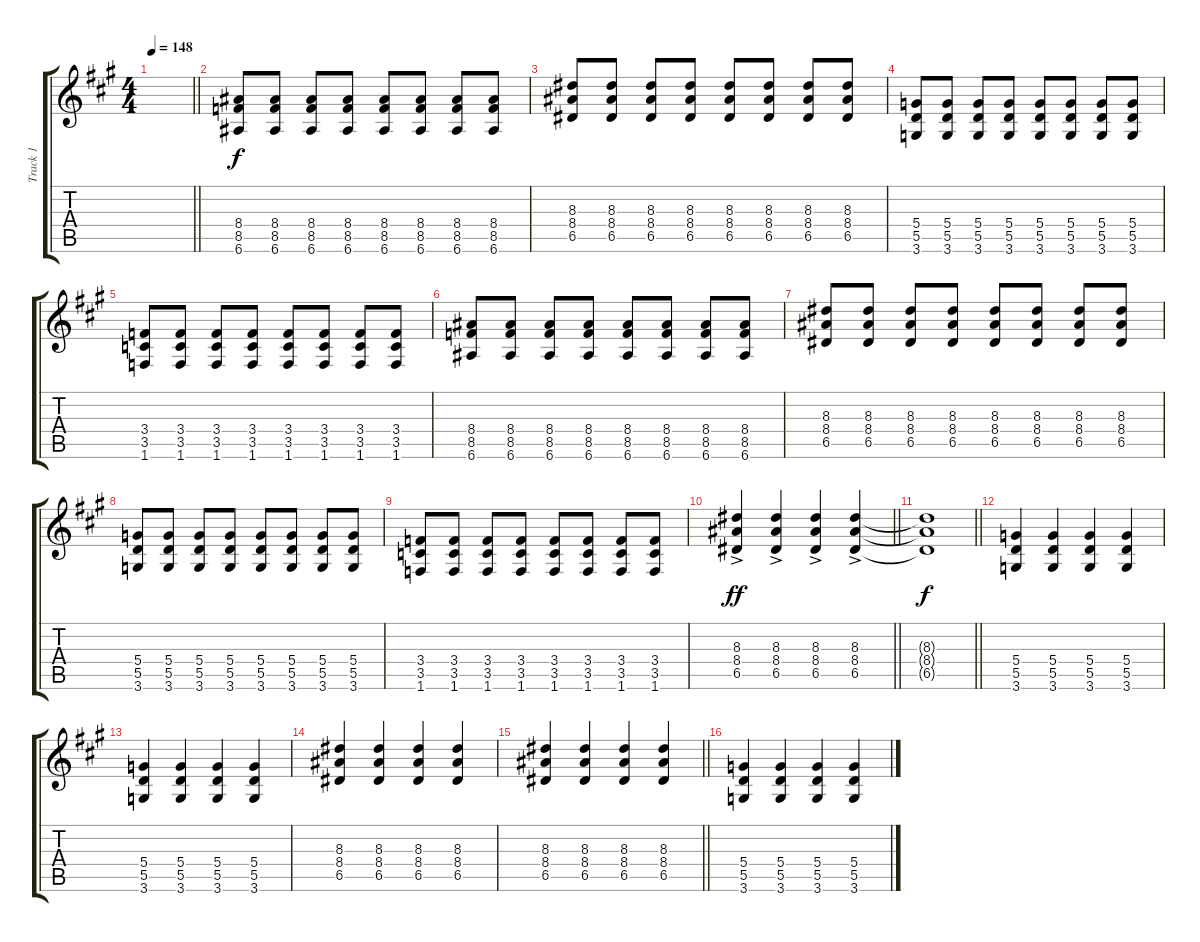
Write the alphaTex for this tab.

\track ("Track 1" "Track 1") {instrument distortionguitar}
\staff {score tabs}
\tuning (E4 B3 G3 D3 A2 E2) {hide}
\ts (4 4)
\tempo 148
\clef g2
\barLineRight lightlight
\ks a
|
(8.4 8.5 6.6).8{dy f} (8.4 8.5 6.6).8 (8.4 8.5 6.6).8 (8.4 8.5 6.6).8 (8.4 8.5 6.6).8 (8.4 8.5 6.6).8 (8.4 8.5 6.6).8 (8.4 8.5 6.6).8 |
(8.3 8.4 6.5).8 (8.3 8.4 6.5).8 (8.3 8.4 6.5).8 (8.3 8.4 6.5).8 (8.3 8.4 6.5).8 (8.3 8.4 6.5).8 (8.3 8.4 6.5).8 (8.3 8.4 6.5).8 |
(5.4 5.5 3.6).8 (5.4 5.5 3.6).8 (5.4 5.5 3.6).8 (5.4 5.5 3.6).8 (5.4 5.5 3.6).8 (5.4 5.5 3.6).8 (5.4 5.5 3.6).8 (5.4 5.5 3.6).8 |
(3.4 3.5 1.6).8 (3.4 3.5 1.6).8 (3.4 3.5 1.6).8 (3.4 3.5 1.6).8 (3.4 3.5 1.6).8 (3.4 3.5 1.6).8 (3.4 3.5 1.6).8 (3.4 3.5 1.6).8 |
(8.4 8.5 6.6).8 (8.4 8.5 6.6).8 (8.4 8.5 6.6).8 (8.4 8.5 6.6).8 (8.4 8.5 6.6).8 (8.4 8.5 6.6).8 (8.4 8.5 6.6).8 (8.4 8.5 6.6).8 |
(8.3 8.4 6.5).8 (8.3 8.4 6.5).8 (8.3 8.4 6.5).8 (8.3 8.4 6.5).8 (8.3 8.4 6.5).8 (8.3 8.4 6.5).8 (8.3 8.4 6.5).8 (8.3 8.4 6.5).8 |
(5.4 5.5 3.6).8 (5.4 5.5 3.6).8 (5.4 5.5 3.6).8 (5.4 5.5 3.6).8 (5.4 5.5 3.6).8 (5.4 5.5 3.6).8 (5.4 5.5 3.6).8 (5.4 5.5 3.6).8 |
(3.4 3.5 1.6).8 (3.4 3.5 1.6).8 (3.4 3.5 1.6).8 (3.4 3.5 1.6).8 (3.4 3.5 1.6).8 (3.4 3.5 1.6).8 (3.4 3.5 1.6).8 (3.4 3.5 1.6).8 |
\barLineRight lightlight
(8.3{ac} 8.4{ac} 6.5{ac}).4{dy ff} (8.3{ac} 8.4{ac} 6.5{ac}).4 (8.3{ac} 8.4{ac} 6.5{ac}).4 (8.3{ac} 8.4{ac} 6.5{ac}).4 |
\barLineRight lightlight
(8.3{t} 8.4{t} 6.5{t}).1{dy f} |
(5.4 5.5 3.6).4 (5.4 5.5 3.6).4 (5.4 5.5 3.6).4 (5.4 5.5 3.6).4 |
(5.4 5.5 3.6).4 (5.4 5.5 3.6).4 (5.4 5.5 3.6).4 (5.4 5.5 3.6).4 |
(8.3 8.4 6.5).4 (8.3 8.4 6.5).4 (8.3 8.4 6.5).4 (8.3 8.4 6.5).4 |
\barLineRight lightlight
(8.3 8.4 6.5).4 (8.3 8.4 6.5).4 (8.3 8.4 6.5).4 (8.3 8.4 6.5).4 |
(5.4 5.5 3.6).4 (5.4 5.5 3.6).4 (5.4 5.5 3.6).4 (5.4 5.5 3.6).4
